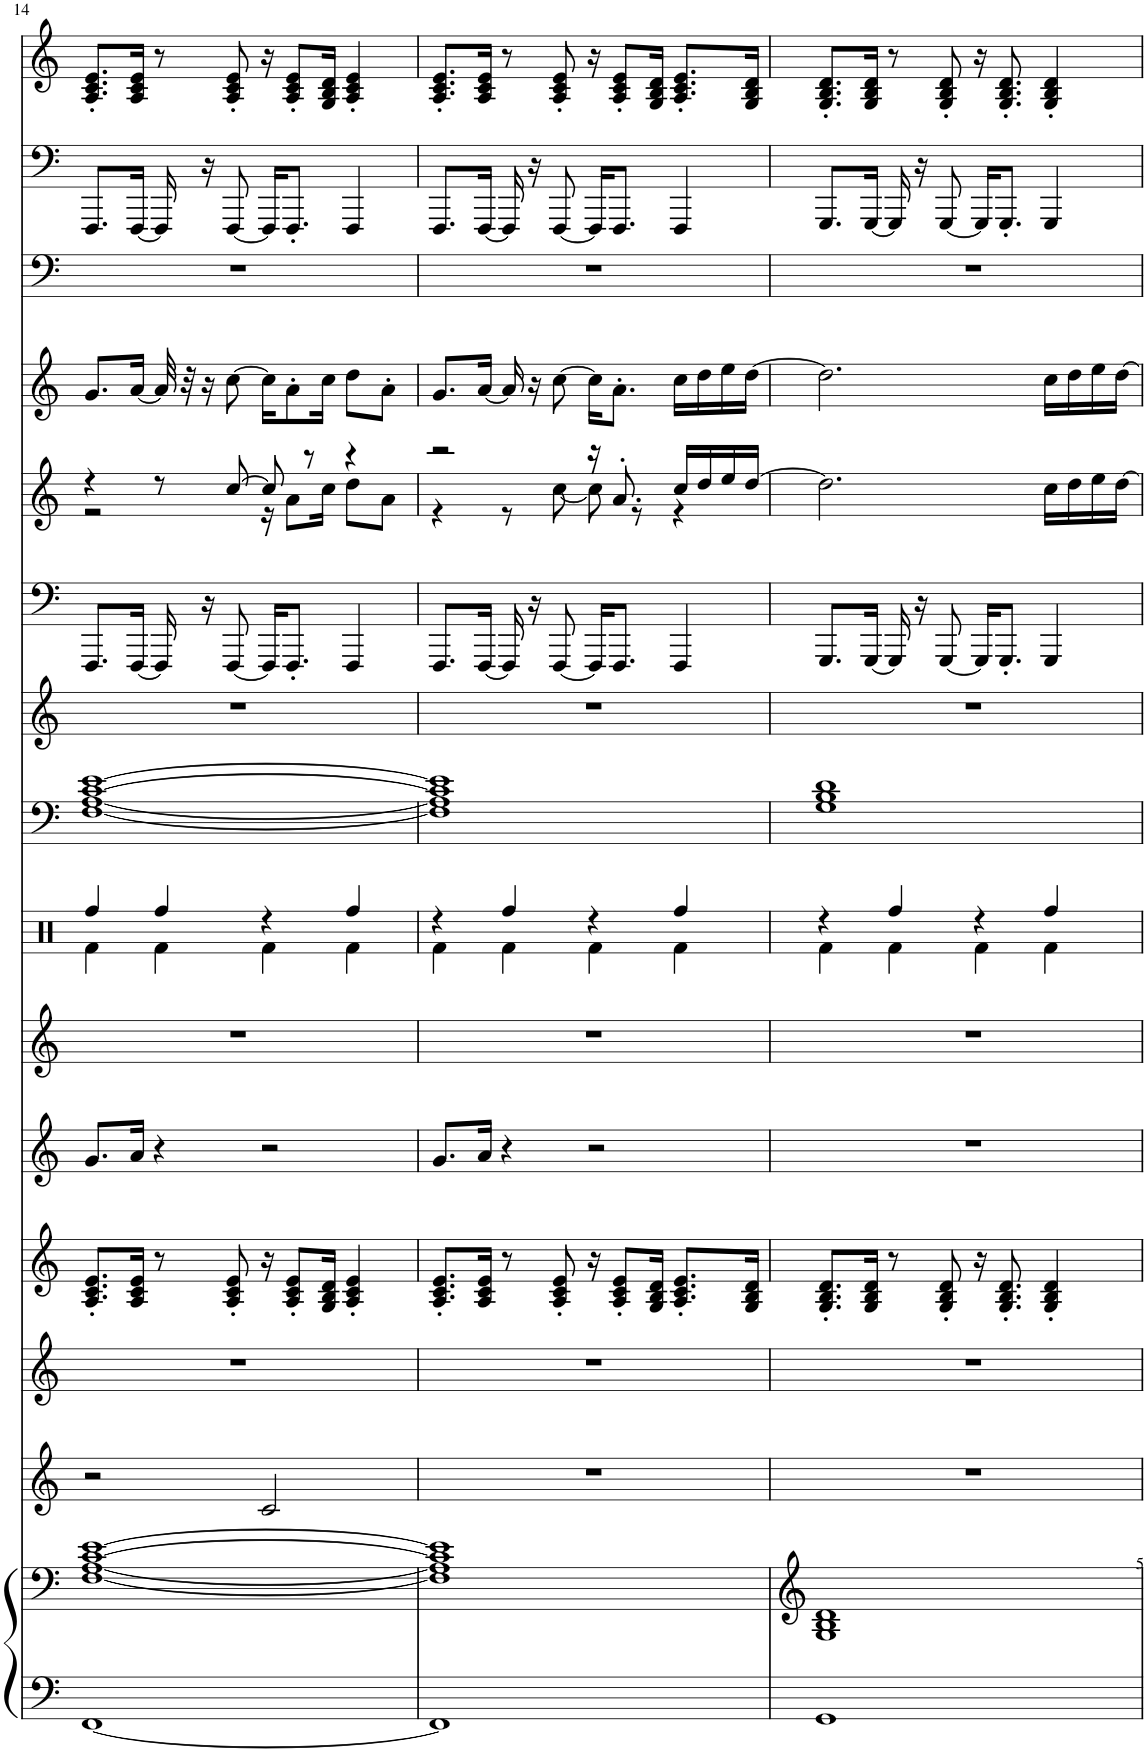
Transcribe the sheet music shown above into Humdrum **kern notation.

**kern	**kern	**kern	**kern	**kern	**kern	**kern	**kern	**kern	**kern	**kern	**kern	**kern	**kern	**kern	**kern
*part15	*part15	*part14	*part13	*part12	*part11	*part10	*part9	*part8	*part7	*part6	*part5	*part4	*part3	*part2	*part1
*staff16	*staff15	*staff14	*staff13	*staff12	*staff11	*staff10	*staff9	*staff8	*staff7	*staff6	*staff5	*staff4	*staff3	*staff2	*staff1
*I"Bright Piano	*	*I"Rev. Cymbal	*I"Sweep Pad	*I"E.Grand	*I"Pan Flute	*I"Syn.Strings 1	*I"Percussion	*I"Warm Pad	*I"Harp	*I"Bass Lead	*I"Synth Voice	*I"Tenor Sax	*I"Muted Guitar	*I"Synth Bass 2	*I"Marimba, This Is What You Came For
*I'Pno	*	*	*	*	*I'P Fl	*I'Str	*	*	*I'Hp	*	*I'V	*I'T Sax	*	*	*I'Mar
!!LO:PB:g=z
*clefF4	*clefF4	*clefG2	*clefG2	*clefG2	*clefG2	*clefG2	*clefX	*clefF4	*clefG2	*clefG2	*clefG2	*clefG2	*clefF4	*clefF4	*clefG2
*	*	*	*	*	*	*	*	*	*	*	*	*Trd8c14	*	*	*
*k[]	*k[]	*k[]	*k[]	*k[]	*k[]	*k[]	*k[]	*k[]	*k[]	*k[]	*k[]	*k[]	*k[]	*k[]	*k[]
*M4/4	*M4/4	*M4/4	*M4/4	*M4/4	*M4/4	*M4/4	*M4/4	*M4/4	*M4/4	*M4/4	*M4/4	*M4/4	*M4/4	*M4/4	*M4/4
=14	=14	=14	=14	=14	=14	=14	=14	=14	=14	=14	=14	=14	=14	=14	=14
*	*	*	*	*	*	*	*^	*	*	*	*^	*	*	*	*
[1FF	[1F [1A [1c [1e	2r	1r	8.A/' 8.c/' 8.e/'L	8.g/L	1r	4Rff/	4Rf\	[1F [1A [1c [1e	1r	8.FFF/L	4r	2r	8.g/L	1r	8.FFF/L	8.A/' 8.c/' 8.e/'L
.	.	.	.	16A/ 16c/ 16e/Jk	16a/Jk	.	.	.	.	.	[16FFF/Jk	.	.	[16a/Jk	.	[16FFF/Jk	16A/ 16c/ 16e/Jk
.	.	.	.	8r	4r	.	4Rff/	4Rf\	.	.	16FFF/]	8r	.	32a/]	.	16FFF/]	8r
.	.	.	.	.	.	.	.	.	.	.	.	.	.	32r	.	.	.
.	.	.	.	.	.	.	.	.	.	.	16r	.	.	16r	.	16r	.
.	.	.	.	8A/' 8c/' 8e/'	.	.	.	.	.	.	[8FFF/	[8cc/	.	[8cc\	.	[8FFF/	8A/' 8c/' 8e/'
.	.	2c/	.	16r	2r	.	4r	4Rf\	.	.	16FFF/KL]	8cc/]	16r	16cc\KL]	.	16FFF/KL]	16r
.	.	.	.	8A/' 8c/' 8e/'L	.	.	.	.	.	.	8.FFF'/J	.	8a\L	8a'\	.	8.FFF'/J	8A/' 8c/' 8e/'L
.	.	.	.	.	.	.	.	.	.	.	.	8r	.	.	.	.	.
.	.	.	.	16G/ 16B/ 16d/Jk	.	.	.	.	.	.	.	.	16cc\Jk	16cc\Jk	.	.	16G/ 16B/ 16d/Jk
.	.	.	.	4A/' 4c/' 4e/'	.	.	4Rff/	4Rf\	.	.	4FFF/	4r	8dd\L	8dd\L	.	4FFF/	4A/' 4c/' 4e/'
.	.	.	.	.	.	.	.	.	.	.	.	.	8a\J	8a'\J	.	.	.
=15	=15	=15	=15	=15	=15	=15	=15	=15	=15	=15	=15	=15	=15	=15	=15	=15	=15
1FF]	1F] 1A] 1c] 1e]	1r	1r	8.A/' 8.c/' 8.e/'L	8.g/L	1r	4r	4Rf\	1F] 1A] 1c] 1e]	1r	8.FFF/L	2r	4r	8.g/L	1r	8.FFF/L	8.A/' 8.c/' 8.e/'L
.	.	.	.	16A/ 16c/ 16e/Jk	16a/Jk	.	.	.	.	.	[16FFF/Jk	.	.	[16a/Jk	.	[16FFF/Jk	16A/ 16c/ 16e/Jk
.	.	.	.	8r	4r	.	4Rff/	4Rf\	.	.	16FFF/]	.	8r	16a/]	.	16FFF/]	8r
.	.	.	.	.	.	.	.	.	.	.	16r	.	.	16r	.	16r	.
.	.	.	.	8A/' 8c/' 8e/'	.	.	.	.	.	.	[8FFF/	.	[8cc\	[8cc\	.	[8FFF/	8A/' 8c/' 8e/'
.	.	.	.	16r	2r	.	4r	4Rf\	.	.	16FFF/KL]	16r	8cc\]	16cc\KL]	.	16FFF/KL]	16r
.	.	.	.	8A/' 8c/' 8e/'L	.	.	.	.	.	.	8.FFF/J	8.a'/	.	8.a'\J	.	8.FFF/J	8A/' 8c/' 8e/'L
.	.	.	.	.	.	.	.	.	.	.	.	.	8r	.	.	.	.
.	.	.	.	16G/ 16B/ 16d/Jk	.	.	.	.	.	.	.	.	.	.	.	.	16G/ 16B/ 16d/Jk
.	.	.	.	8.A/' 8.c/' 8.e/'L	.	.	4Rff/	4Rf\	.	.	4FFF/	16cc/LL	4r	16cc\LL	.	4FFF/	8.A/' 8.c/' 8.e/'L
.	.	.	.	.	.	.	.	.	.	.	.	16dd/	.	16dd\	.	.	.
.	.	.	.	.	.	.	.	.	.	.	.	16ee/	.	16ee\	.	.	.
.	.	.	.	16G/ 16B/ 16d/Jk	.	.	.	.	.	.	.	[16dd/JJ	.	[16dd\JJ	.	.	16G/ 16B/ 16d/Jk
*	*	*	*	*	*	*	*	*	*	*	*	*v	*v	*	*	*	*
=16	=16	=16	=16	=16	=16	=16	=16	=16	=16	=16	=16	=16	=16	=16	=16	=16
1GG	1G 1B 1d	1r	1r	8.G/' 8.B/' 8.d/'L	1r	1r	4r	4Rf\	1G 1B 1d	1r	8.GGG/L	2.dd\]	2.dd\]	1r	8.GGG/L	8.G/' 8.B/' 8.d/'L
.	.	.	.	16G/ 16B/ 16d/Jk	.	.	.	.	.	.	[16GGG/Jk	.	.	.	[16GGG/Jk	16G/ 16B/ 16d/Jk
.	.	.	.	8r	.	.	4Rff/	4Rf\	.	.	16GGG/]	.	.	.	16GGG/]	8r
.	.	.	.	.	.	.	.	.	.	.	16r	.	.	.	16r	.
.	.	.	.	8G/' 8B/' 8d/'	.	.	.	.	.	.	[8GGG/	.	.	.	[8GGG/	8G/' 8B/' 8d/'
.	.	.	.	16r	.	.	4r	4Rf\	.	.	16GGG/KL]	.	.	.	16GGG/KL]	16r
.	.	.	.	8.G/' 8.B/' 8.d/'	.	.	.	.	.	.	8.GGG'/J	.	.	.	8.GGG'/J	8.G/' 8.B/' 8.d/'
.	.	.	.	4G/' 4B/' 4d/'	.	.	4Rff/	4Rf\	.	.	4GGG/	16cc\LL	16cc\LL	.	4GGG/	4G/' 4B/' 4d/'
.	.	.	.	.	.	.	.	.	.	.	.	16dd\	16dd\	.	.	.
.	.	.	.	.	.	.	.	.	.	.	.	16ee\	16ee\	.	.	.
.	.	.	.	.	.	.	.	.	.	.	.	[16dd\JJ	[16dd\JJ	.	.	.
*	*	*	*	*	*	*	*v	*v	*	*	*	*	*	*	*	*
=	=	=	=	=	=	=	=	=	=	=	=	=	=	=	=
*-	*-	*-	*-	*-	*-	*-	*-	*-	*-	*-	*-	*-	*-	*-	*-
